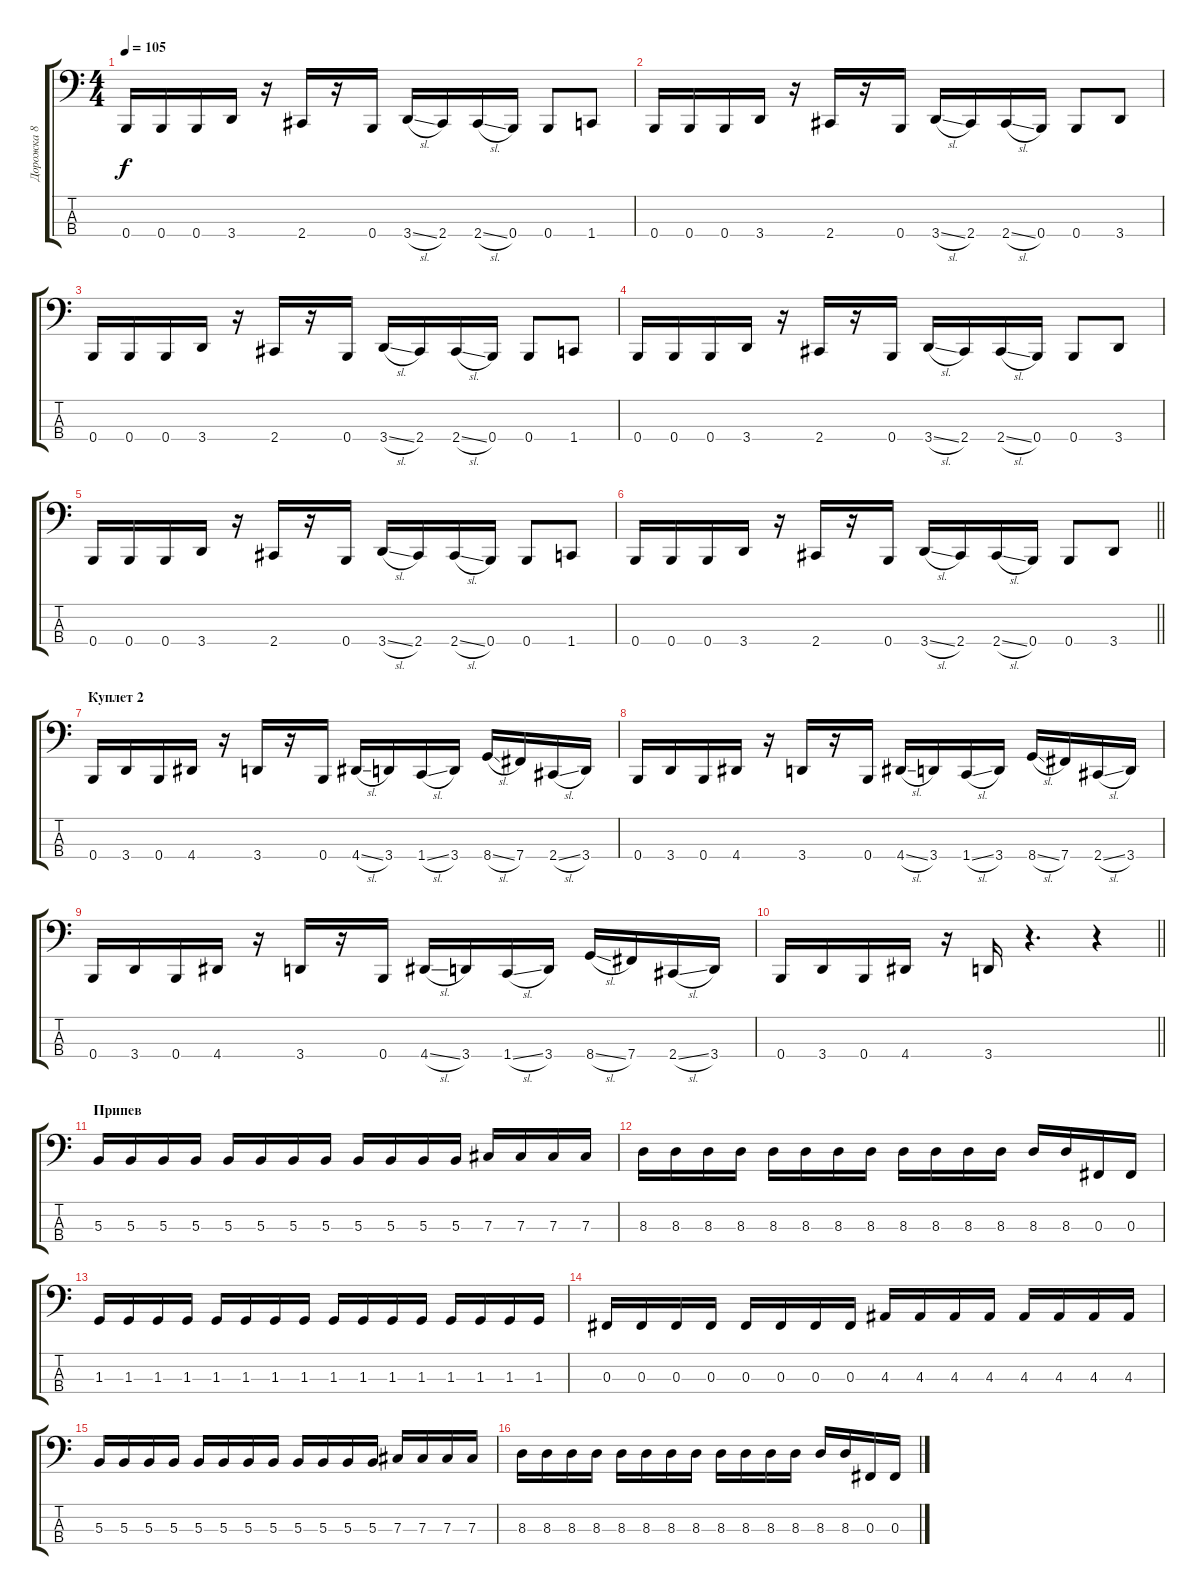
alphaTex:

\track ("Дорожка 8" "Дорожка 8") {instrument electricbasspick}
\staff {score tabs}
\tuning (E2 B1 Gb1 B0) {hide}
\ts (4 4)
\tempo 105
\clef f4
\ks c
0.4.16{dy f} 0.4.16 0.4.16 3.4.16 r.16 2.4.16 r.16 0.4.16 3.4{sl}.16 2.4.16 2.4{sl}.16 0.4.16 0.4.8 1.4.8 |
0.4.16 0.4.16 0.4.16 3.4.16 r.16 2.4.16 r.16 0.4.16 3.4{sl}.16 2.4.16 2.4{sl}.16 0.4.16 0.4.8 3.4.8 |
0.4.16 0.4.16 0.4.16 3.4.16 r.16 2.4.16 r.16 0.4.16 3.4{sl}.16 2.4.16 2.4{sl}.16 0.4.16 0.4.8 1.4.8 |
0.4.16 0.4.16 0.4.16 3.4.16 r.16 2.4.16 r.16 0.4.16 3.4{sl}.16 2.4.16 2.4{sl}.16 0.4.16 0.4.8 3.4.8 |
0.4.16 0.4.16 0.4.16 3.4.16 r.16 2.4.16 r.16 0.4.16 3.4{sl}.16 2.4.16 2.4{sl}.16 0.4.16 0.4.8 1.4.8 |
\barLineRight lightlight
0.4.16 0.4.16 0.4.16 3.4.16 r.16 2.4.16 r.16 0.4.16 3.4{sl}.16 2.4.16 2.4{sl}.16 0.4.16 0.4.8 3.4.8 |
\section ("" "Куплет 2")
0.4.16 3.4.16 0.4.16 4.4.16 r.16 3.4.16 r.16 0.4.16 4.4{sl}.16 3.4.16 1.4{sl}.16 3.4.16 8.4{sl}.16 7.4.16 2.4{sl}.16 3.4.16 |
0.4.16 3.4.16 0.4.16 4.4.16 r.16 3.4.16 r.16 0.4.16 4.4{sl}.16 3.4.16 1.4{sl}.16 3.4.16 8.4{sl}.16 7.4.16 2.4{sl}.16 3.4.16 |
0.4.16 3.4.16 0.4.16 4.4.16 r.16 3.4.16 r.16 0.4.16 4.4{sl}.16 3.4.16 1.4{sl}.16 3.4.16 8.4{sl}.16 7.4.16 2.4{sl}.16 3.4.16 |
\barLineRight lightlight
0.4.16 3.4.16 0.4.16 4.4.16 r.16 3.4.16 r.4{d} r.4 |
\section ("" "Припев")
5.3.16 5.3.16 5.3.16 5.3.16 5.3.16 5.3.16 5.3.16 5.3.16 5.3.16 5.3.16 5.3.16 5.3.16 7.3.16 7.3.16 7.3.16 7.3.16 |
8.3.16 8.3.16 8.3.16 8.3.16 8.3.16 8.3.16 8.3.16 8.3.16 8.3.16 8.3.16 8.3.16 8.3.16 8.3.16 8.3.16 0.3.16 0.3.16 |
1.3.16 1.3.16 1.3.16 1.3.16 1.3.16 1.3.16 1.3.16 1.3.16 1.3.16 1.3.16 1.3.16 1.3.16 1.3.16 1.3.16 1.3.16 1.3.16 |
0.3.16 0.3.16 0.3.16 0.3.16 0.3.16 0.3.16 0.3.16 0.3.16 4.3.16 4.3.16 4.3.16 4.3.16 4.3.16 4.3.16 4.3.16 4.3.16 |
5.3.16 5.3.16 5.3.16 5.3.16 5.3.16 5.3.16 5.3.16 5.3.16 5.3.16 5.3.16 5.3.16 5.3.16 7.3.16 7.3.16 7.3.16 7.3.16 |
8.3.16 8.3.16 8.3.16 8.3.16 8.3.16 8.3.16 8.3.16 8.3.16 8.3.16 8.3.16 8.3.16 8.3.16 8.3.16 8.3.16 0.3.16 0.3.16
